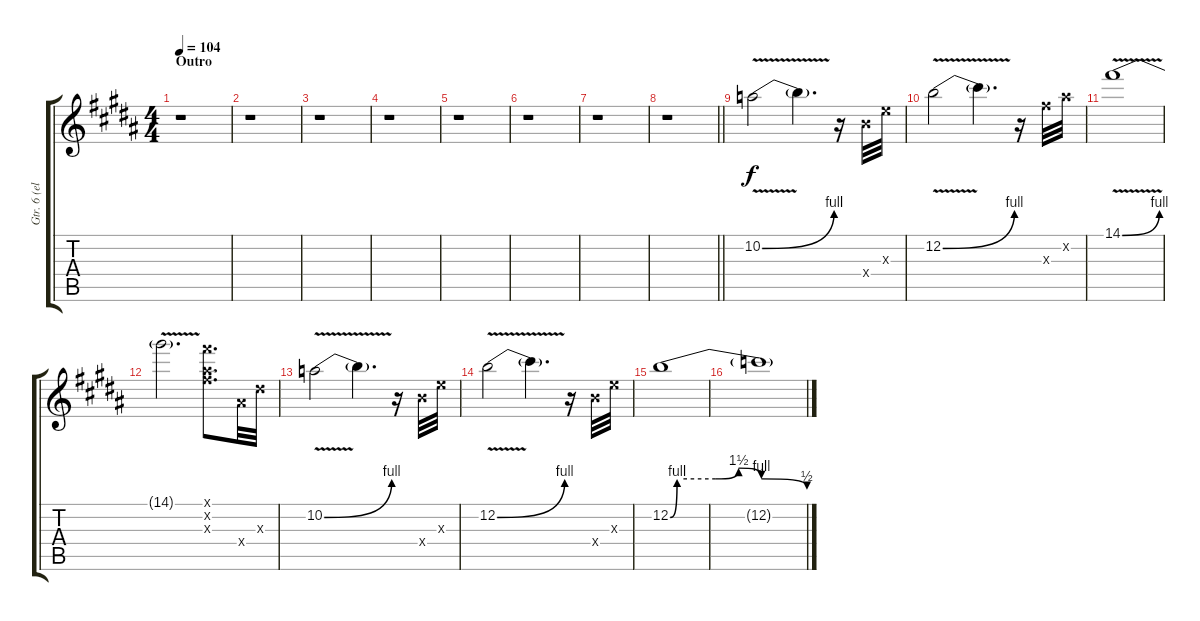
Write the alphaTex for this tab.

\track ("Gtr. 6 (elec.)" "Gtr. 6 (el") {instrument distortionguitar}
\staff {score tabs}
\tuning (E4 B3 G3 D3 A2 E2) {hide}
\ts (4 4)
\section ("" "Outro")
\tempo 104
\clef g2
\ks b
r.1{dy f} |
r.1 |
r.1 |
r.1 |
r.1 |
r.1 |
r.1 |
\barLineRight lightlight
r.1 |
10.2{be (bend 0 0 60 4) v}.2 10.2{t}.4{d} r.16 9.4{x}.32 9.3{x}.32 |
12.2{be (bend 0 0 60 4) v}.2 12.2{t}.4{d} r.16 11.3{x}.32 11.2{x}.32 |
14.1{be (bend 0 0 60 4) v}.1 |
14.1{t}.2{d} (14.1{x} 11.2{x} 11.3{x}).8{d} 8.4{x}.32 8.3{x}.32 |
10.2{be (bend 0 0 60 4) v}.2 10.2{t}.4{d} r.16 9.4{x}.32 9.3{x}.32 |
12.2{be (bend 0 0 60 4) v}.2 12.2{t}.4{d} r.16 9.4{x}.32 9.3{x}.32 |
\ks g#minor
12.2{be (custom 0 0 3 4 20 4 30 6 40 4 60 2)}.1 |
12.2{t}.1
